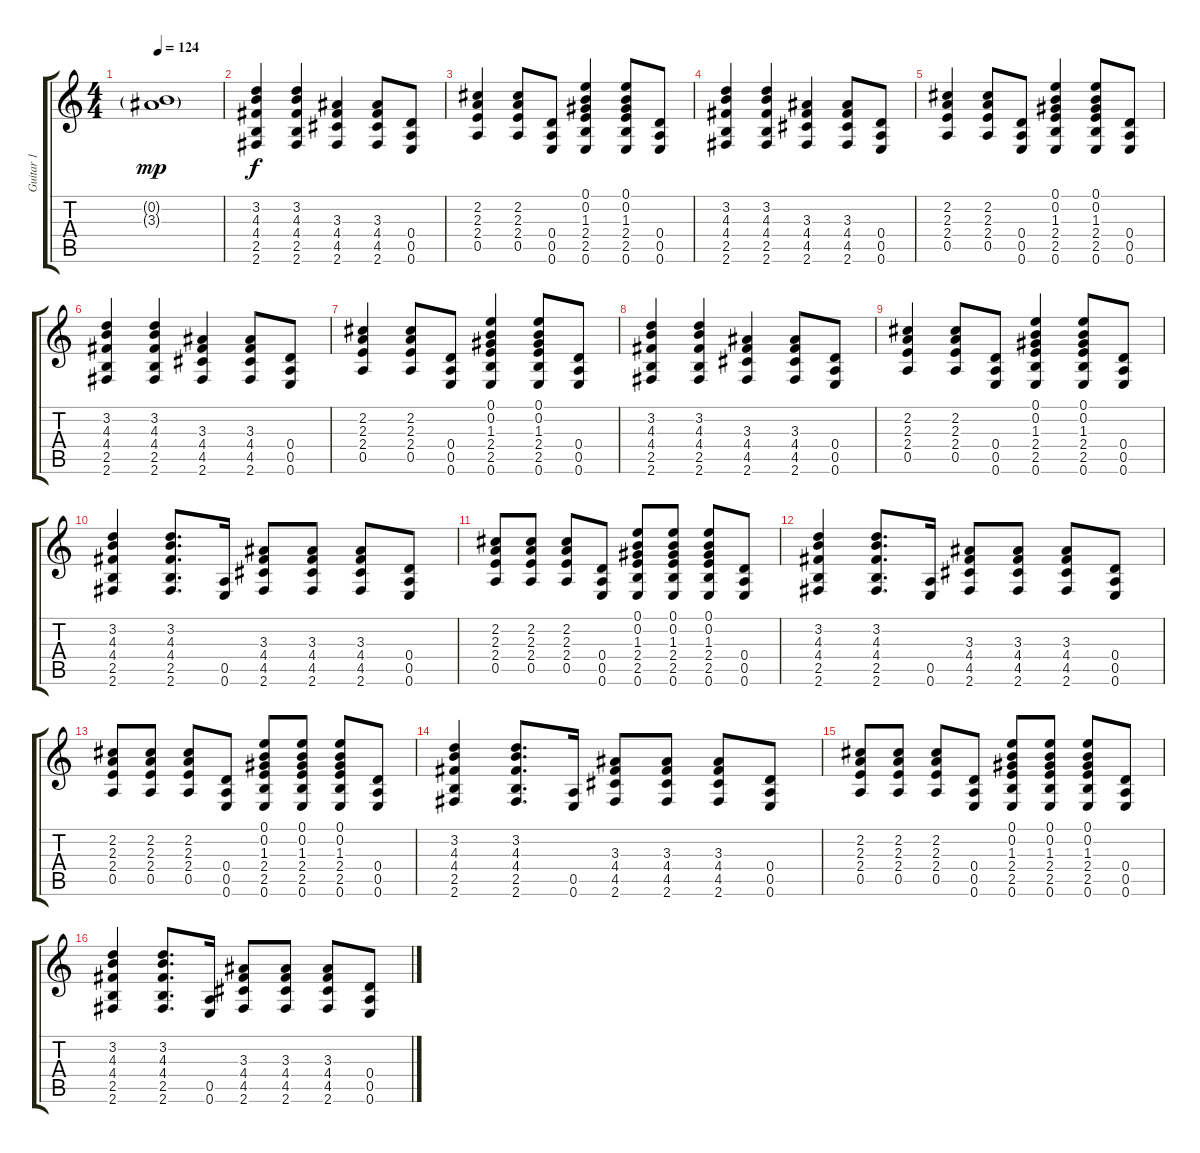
\track ("Guitar 1" "Guitar 1") {instrument distortionguitar}
\staff {score tabs}
\tuning (E4 B3 G3 D3 A2 E2) {hide}
\ts (4 4)
\tempo 124
\clef g2
\ks c
(0.2{g} 3.3{g}).1{dy mp} |
(3.2 4.3 4.4 2.5 2.6).4{dy f} (3.2 4.3 4.4 2.5 2.6).4 (3.3 4.4 4.5 2.6).4 (3.3 4.4 4.5 2.6).8 (0.4 0.5 0.6).8 |
(2.2 2.3 2.4 0.5).4 (2.2 2.3 2.4 0.5).8 (0.4 0.5 0.6).8 (0.1 0.2 1.3 2.4 2.5 0.6).4 (0.1 0.2 1.3 2.4 2.5 0.6).8 (0.4 0.5 0.6).8 |
(3.2 4.3 4.4 2.5 2.6).4 (3.2 4.3 4.4 2.5 2.6).4 (3.3 4.4 4.5 2.6).4 (3.3 4.4 4.5 2.6).8 (0.4 0.5 0.6).8 |
(2.2 2.3 2.4 0.5).4 (2.2 2.3 2.4 0.5).8 (0.4 0.5 0.6).8 (0.1 0.2 1.3 2.4 2.5 0.6).4 (0.1 0.2 1.3 2.4 2.5 0.6).8 (0.4 0.5 0.6).8 |
(3.2 4.3 4.4 2.5 2.6).4 (3.2 4.3 4.4 2.5 2.6).4 (3.3 4.4 4.5 2.6).4 (3.3 4.4 4.5 2.6).8 (0.4 0.5 0.6).8 |
(2.2 2.3 2.4 0.5).4 (2.2 2.3 2.4 0.5).8 (0.4 0.5 0.6).8 (0.1 0.2 1.3 2.4 2.5 0.6).4 (0.1 0.2 1.3 2.4 2.5 0.6).8 (0.4 0.5 0.6).8 |
(3.2 4.3 4.4 2.5 2.6).4 (3.2 4.3 4.4 2.5 2.6).4 (3.3 4.4 4.5 2.6).4 (3.3 4.4 4.5 2.6).8 (0.4 0.5 0.6).8 |
(2.2 2.3 2.4 0.5).4 (2.2 2.3 2.4 0.5).8 (0.4 0.5 0.6).8 (0.1 0.2 1.3 2.4 2.5 0.6).4 (0.1 0.2 1.3 2.4 2.5 0.6).8 (0.4 0.5 0.6).8 |
(3.2 4.3 4.4 2.5 2.6).4 (3.2 4.3 4.4 2.5 2.6).8{d} (0.5 0.6).16 (3.3 4.4 4.5 2.6).8 (3.3 4.4 4.5 2.6).8 (3.3 4.4 4.5 2.6).8 (0.4 0.5 0.6).8 |
(2.2 2.3 2.4 0.5).8 (2.2 2.3 2.4 0.5).8 (2.2 2.3 2.4 0.5).8 (0.4 0.5 0.6).8 (0.1 0.2 1.3 2.4 2.5 0.6).8 (0.1 0.2 1.3 2.4 2.5 0.6).8 (0.1 0.2 1.3 2.4 2.5 0.6).8 (0.4 0.5 0.6).8 |
(3.2 4.3 4.4 2.5 2.6).4 (3.2 4.3 4.4 2.5 2.6).8{d} (0.5 0.6).16 (3.3 4.4 4.5 2.6).8 (3.3 4.4 4.5 2.6).8 (3.3 4.4 4.5 2.6).8 (0.4 0.5 0.6).8 |
(2.2 2.3 2.4 0.5).8 (2.2 2.3 2.4 0.5).8 (2.2 2.3 2.4 0.5).8 (0.4 0.5 0.6).8 (0.1 0.2 1.3 2.4 2.5 0.6).8 (0.1 0.2 1.3 2.4 2.5 0.6).8 (0.1 0.2 1.3 2.4 2.5 0.6).8 (0.4 0.5 0.6).8 |
(3.2 4.3 4.4 2.5 2.6).4 (3.2 4.3 4.4 2.5 2.6).8{d} (0.5 0.6).16 (3.3 4.4 4.5 2.6).8 (3.3 4.4 4.5 2.6).8 (3.3 4.4 4.5 2.6).8 (0.4 0.5 0.6).8 |
(2.2 2.3 2.4 0.5).8 (2.2 2.3 2.4 0.5).8 (2.2 2.3 2.4 0.5).8 (0.4 0.5 0.6).8 (0.1 0.2 1.3 2.4 2.5 0.6).8 (0.1 0.2 1.3 2.4 2.5 0.6).8 (0.1 0.2 1.3 2.4 2.5 0.6).8 (0.4 0.5 0.6).8 |
(3.2 4.3 4.4 2.5 2.6).4 (3.2 4.3 4.4 2.5 2.6).8{d} (0.5 0.6).16 (3.3 4.4 4.5 2.6).8 (3.3 4.4 4.5 2.6).8 (3.3 4.4 4.5 2.6).8 (0.4 0.5 0.6).8
